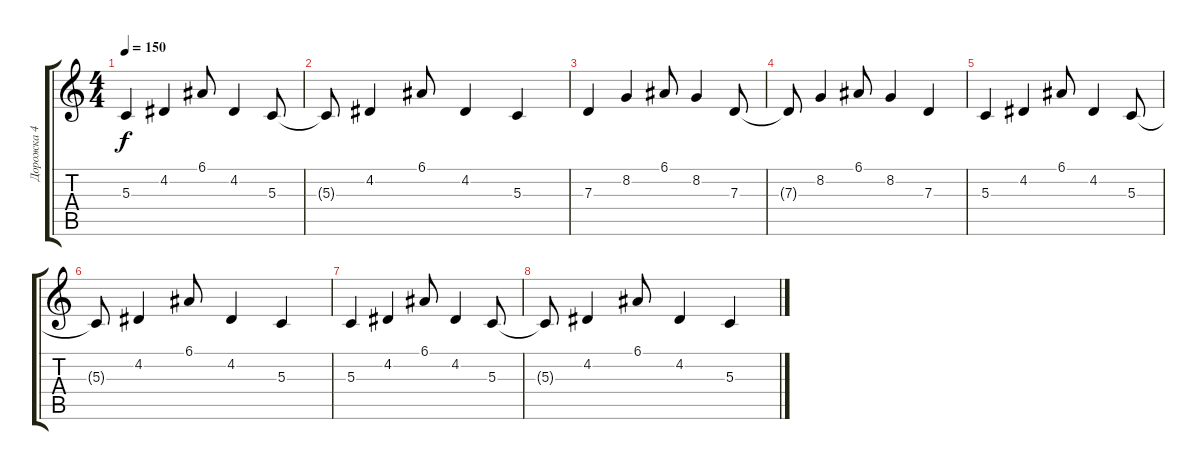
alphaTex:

\track ("Дорожка 4" "Дорожка 4") {instrument lead1square}
\staff {score tabs}
\tuning (E4 B3 G3 D3 A2 E2) {hide}
\ts (4 4)
\tempo 150
\clef g2
\ks c
5.3.4{dy f} 4.2.4 6.1.8 4.2.4 5.3.8 |
5.3{t}.8 4.2.4 6.1.8 4.2.4 5.3.4 |
7.3.4 8.2.4 6.1.8 8.2.4 7.3.8 |
7.3{t}.8 8.2.4 6.1.8 8.2.4 7.3.4 |
5.3.4 4.2.4 6.1.8 4.2.4 5.3.8 |
5.3{t}.8 4.2.4 6.1.8 4.2.4 5.3.4 |
5.3.4 4.2.4 6.1.8 4.2.4 5.3.8 |
5.3{t}.8 4.2.4 6.1.8 4.2.4 5.3.4
